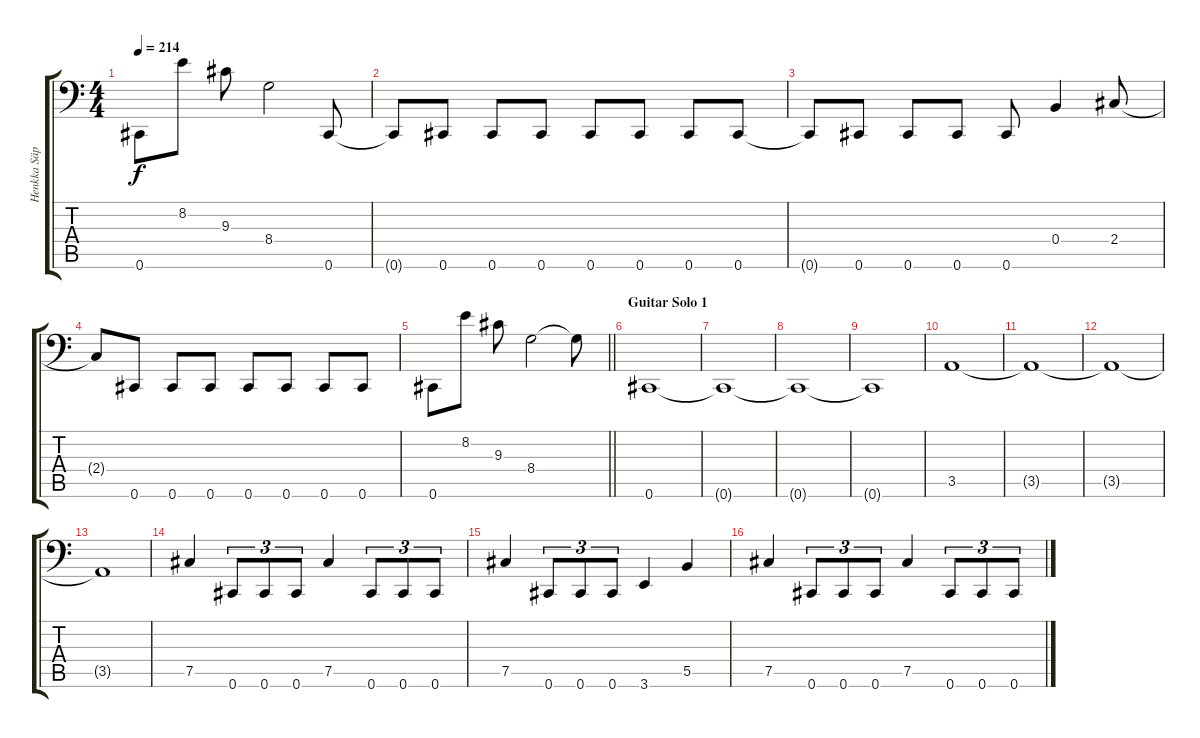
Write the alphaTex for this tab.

\track ("Henkka Säppälää" "Henkka Säp") {instrument electricbasspick}
\staff {score tabs}
\tuning (Db3 Ab2 E2 B1 Gb1 Db1) {hide}
\ts (4 4)
\tempo 214
\clef f4
\ks c
0.6.8{dy f} 8.2.8 9.3.8 8.4.2 0.6.8 |
0.6{t}.8 0.6.8 0.6.8 0.6.8 0.6.8 0.6.8 0.6.8 0.6.8 |
0.6{t}.8 0.6.8 0.6.8 0.6.8 0.6.8 0.4.4 2.4.8 |
2.4{t}.8 0.6.8 0.6.8 0.6.8 0.6.8 0.6.8 0.6.8 0.6.8 |
\barLineRight lightlight
0.6.8 8.2.8 9.3.8 8.4.2 8.4{t}.8 |
\section ("" "Guitar Solo 1")
0.6.1 |
0.6{t}.1 |
0.6{t}.1 |
0.6{t}.1 |
3.5.1 |
3.5{t}.1 |
3.5{t}.1 |
3.5{t}.1 |
7.5.4 0.6.8{tu (3 2)} 0.6.8{tu (3 2)} 0.6.8{tu (3 2)} 7.5.4 0.6.8{tu (3 2)} 0.6.8{tu (3 2)} 0.6.8{tu (3 2)} |
7.5.4 0.6.8{tu (3 2)} 0.6.8{tu (3 2)} 0.6.8{tu (3 2)} 3.6.4 5.5.4 |
7.5.4 0.6.8{tu (3 2)} 0.6.8{tu (3 2)} 0.6.8{tu (3 2)} 7.5.4 0.6.8{tu (3 2)} 0.6.8{tu (3 2)} 0.6.8{tu (3 2)}
